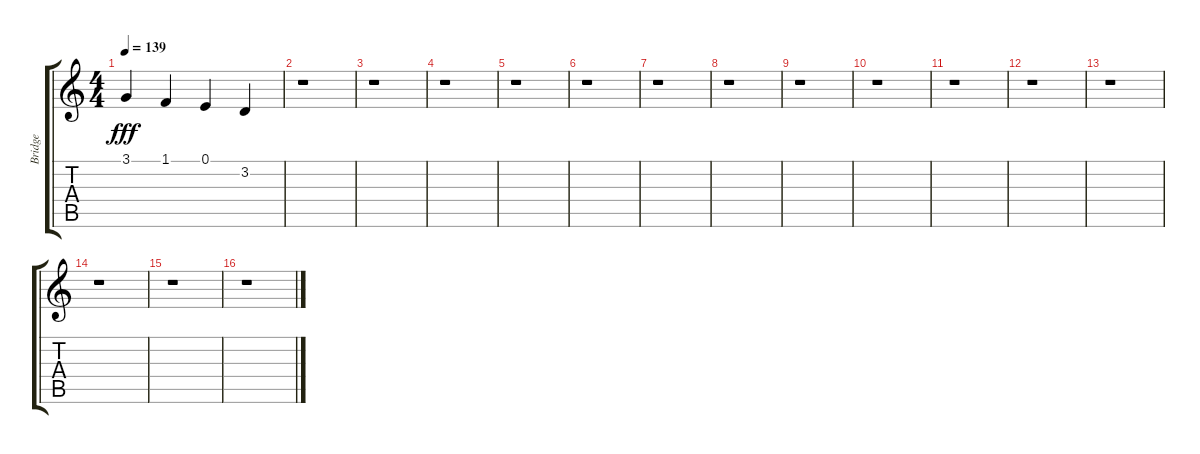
\track ("Bridge" "Bridge") {instrument synthbrass2}
\staff {score tabs}
\tuning (E4 B3 G3 D3 A2 E2) {hide}
\ts (4 4)
\tempo 139
\clef g2
\ks c
3.1.4{dy fff} 1.1.4 0.1.4 3.2.4 |
r.1 |
r.1 |
r.1 |
r.1 |
r.1 |
r.1 |
r.1 |
r.1 |
r.1 |
r.1 |
r.1 |
r.1 |
r.1 |
r.1 |
r.1
